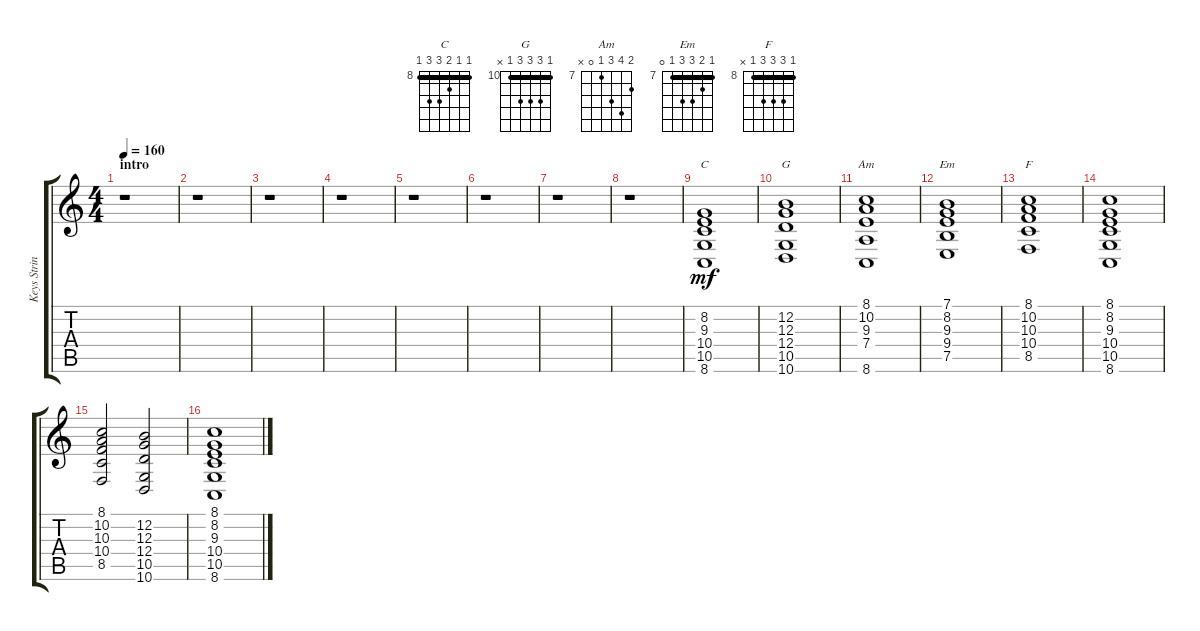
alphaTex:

\track ("Keys Strings 1" "Keys Strin") {instrument synthstrings1}
\staff {score tabs}
\tuning (E4 B3 G3 D3 A2 E2) {hide}
\chord ("C" 8 8 9 10 10 8) {firstfret 8 barre 8}
\chord ("G" 10 12 12 12 10 x) {firstfret 10 barre 10}
\chord ("Am" 8 10 9 7 0 x) {firstfret 7}
\chord ("Em" 7 8 9 9 7 0) {firstfret 7 barre 7}
\chord ("F" 8 10 10 10 8 x) {firstfret 8 barre 8}
\ts (4 4)
\section ("" "intro")
\tempo 160
\clef g2
\ks c
r.1{dy mf instrument synthstrings1} |
r.1 |
r.1 |
r.1 |
r.1 |
r.1 |
r.1 |
r.1 |
(8.2 9.3 10.4 10.5 8.6).1{ch "C"} |
(12.2 12.3 12.4 10.5 10.6).1{ch "G"} |
(8.1 10.2 9.3 7.4 8.6).1{ch "Am"} |
(7.1 8.2 9.3 9.4 7.5).1{ch "Em"} |
(8.1 10.2 10.3 10.4 8.5).1{ch "F"} |
(8.1 8.2 9.3 10.4 10.5 8.6).1 |
(8.1 10.2 10.3 10.4 8.5).2 (12.2 12.3 12.4 10.5 10.6).2 |
(8.1 8.2 9.3 10.4 10.5 8.6).1
